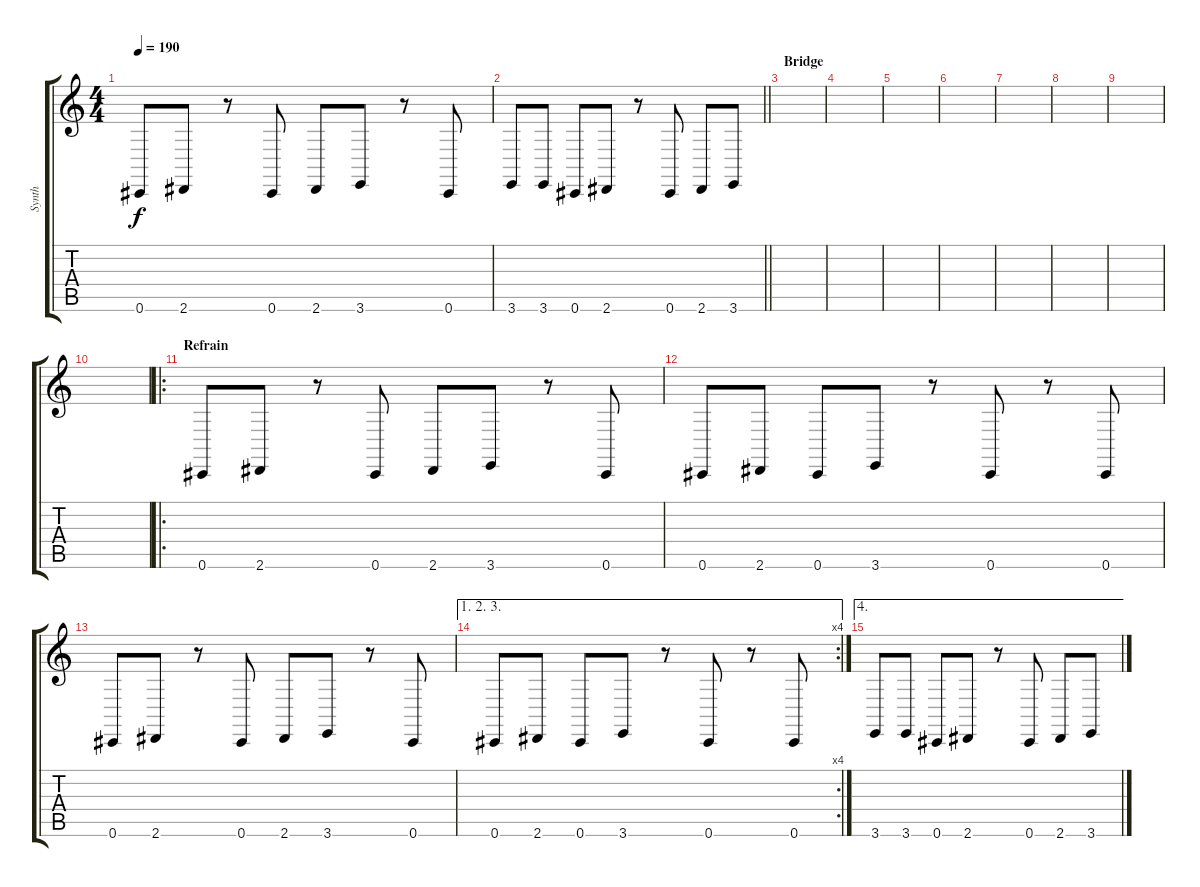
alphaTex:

\track ("Synth" "Synth") {instrument fx7echoes}
\staff {score tabs}
\tuning (Eb4 Bb3 Gb3 Db3 Ab2 Db2) {hide}
\ts (4 4)
\tempo 190
\clef g2
\ks c
0.6.8{dy f} 2.6.8 r.8 0.6.8 2.6.8 3.6.8 r.8 0.6.8 |
\barLineRight lightlight
3.6.8 3.6.8 0.6.8 2.6.8 r.8 0.6.8 2.6.8 3.6.8 |
\section ("" "Bridge")
|
|
|
|
|
|
|
|
\ro
\section ("" "Refrain")
0.6.8 2.6.8 r.8 0.6.8 2.6.8 3.6.8 r.8 0.6.8 |
0.6.8 2.6.8 0.6.8 3.6.8 r.8 0.6.8 r.8 0.6.8 |
0.6.8 2.6.8 r.8 0.6.8 2.6.8 3.6.8 r.8 0.6.8 |
\ae (1 2 3)
\rc 4
0.6.8 2.6.8 0.6.8 3.6.8 r.8 0.6.8 r.8 0.6.8 |
\ae 4
3.6.8 3.6.8 0.6.8 2.6.8 r.8 0.6.8 2.6.8 3.6.8
